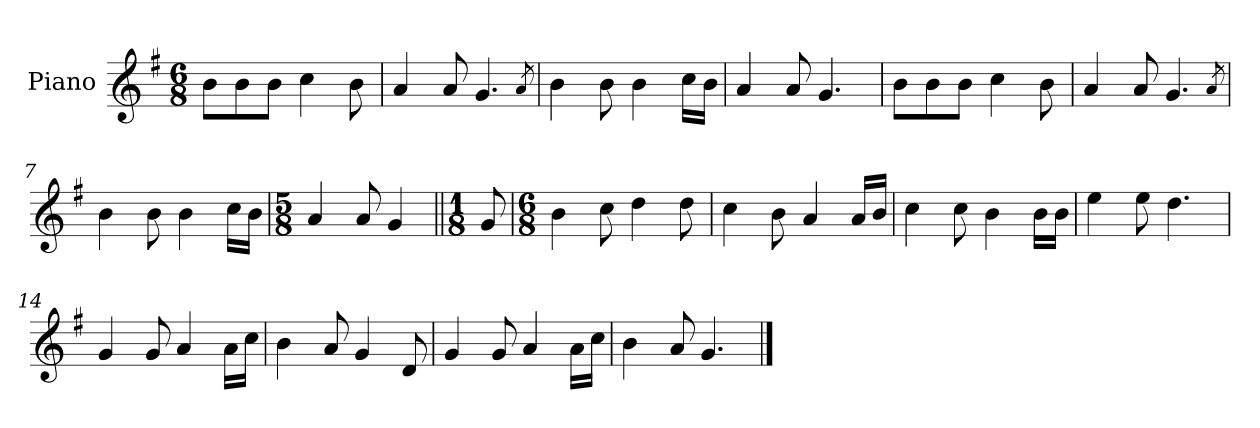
**kern
*part1
*staff1
*I"Piano
*I'Pno.
*clefG2
*k[f#]
*M6/8
=1
8b\L
8b\
8b\J
4cc\
8b\
=2
4a/
8a/
4.g/
8qa/
=3
4b\
8b\
4b\
16cc\LL
16b\JJ
=4
4a/
8a/
4.g/
=5
8b\L
8b\
8b\J
4cc\
8b\
=6
4a/
8a/
4.g/
8qa/
=7
4b\
8b\
4b\
16cc\LL
16b\JJ
!!LO:LB:g=z
=8
*M5/8
4a/
8a/
4g/
=9||
*M1/8
8g/
=10
*M6/8
4b\
8cc\
4dd\
8dd\
=11
4cc\
8b\
4a/
16a/LL
16b/JJ
=12
4cc\
8cc\
4b\
16b\LL
16b\JJ
=13
4ee\
8ee\
4.dd\
=14
4g/
8g/
4a/
16a\LL
16cc\JJ
=15
4b\
8a/
4g/
8d/
!!LO:LB:g=z
=16
4g/
8g/
4a/
16a\LL
16cc\JJ
=17
4b\
8a/
4.g/
==
*-
